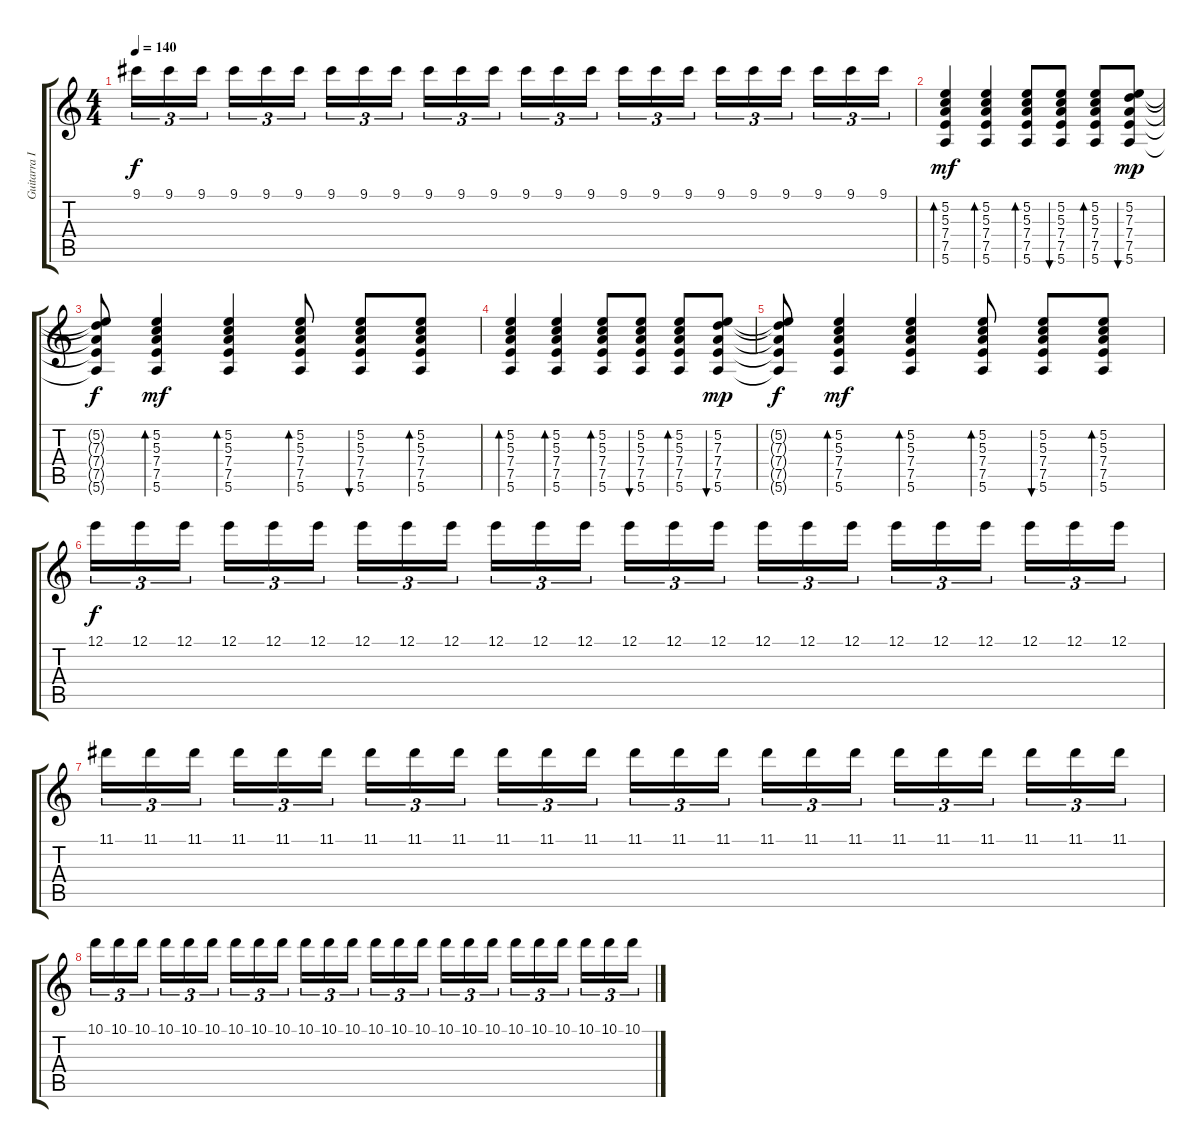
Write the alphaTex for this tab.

\track ("Guitarra I" "Guitarra I") {instrument acousticguitarsteel}
\staff {score tabs}
\tuning (E4 B3 G3 D3 A2 E2) {hide}
\ts (4 4)
\tempo 140
\clef g2
\ks c
9.1.16{tu (3 2) dy f} 9.1.16{tu (3 2)} 9.1.16{tu (3 2) beam splitsecondary} 9.1.16{tu (3 2)} 9.1.16{tu (3 2)} 9.1.16{tu (3 2)} 9.1.16{tu (3 2)} 9.1.16{tu (3 2)} 9.1.16{tu (3 2) beam splitsecondary} 9.1.16{tu (3 2)} 9.1.16{tu (3 2)} 9.1.16{tu (3 2)} 9.1.16{tu (3 2)} 9.1.16{tu (3 2)} 9.1.16{tu (3 2) beam splitsecondary} 9.1.16{tu (3 2)} 9.1.16{tu (3 2)} 9.1.16{tu (3 2)} 9.1.16{tu (3 2)} 9.1.16{tu (3 2)} 9.1.16{tu (3 2) beam splitsecondary} 9.1.16{tu (3 2)} 9.1.16{tu (3 2)} 9.1.16{tu (3 2)} |
(5.2 5.3 7.4 7.5 5.6).4{bd 30 dy mf} (5.2 5.3 7.4 7.5 5.6).4{bd 30} (5.2 5.3 7.4 7.5 5.6).8{bd 30} (5.2 5.3 7.4 7.5 5.6).8{bu 30} (5.2 5.3 7.4 7.5 5.6).8{bd 30} (5.2 7.3 7.4 7.5 5.6).8{bu 30 dy mp} |
(5.2{t} 7.3{t} 7.4{t} 7.5{t} 5.6{t}).8{dy f} (5.2 5.3 7.4 7.5 5.6).4{bd 30 dy mf} (5.2 5.3 7.4 7.5 5.6).4{bd 30} (5.2 5.3 7.4 7.5 5.6).8{bd 30} (5.2 5.3 7.4 7.5 5.6).8{bu 30} (5.2 5.3 7.4 7.5 5.6).8{bd 30} |
(5.2 5.3 7.4 7.5 5.6).4{bd 30} (5.2 5.3 7.4 7.5 5.6).4{bd 30} (5.2 5.3 7.4 7.5 5.6).8{bd 30} (5.2 5.3 7.4 7.5 5.6).8{bu 30} (5.2 5.3 7.4 7.5 5.6).8{bd 30} (5.2 7.3 7.4 7.5 5.6).8{bu 30 dy mp} |
(5.2{t} 7.3{t} 7.4{t} 7.5{t} 5.6{t}).8{dy f} (5.2 5.3 7.4 7.5 5.6).4{bd 30 dy mf} (5.2 5.3 7.4 7.5 5.6).4{bd 30} (5.2 5.3 7.4 7.5 5.6).8{bd 30} (5.2 5.3 7.4 7.5 5.6).8{bu 30} (5.2 5.3 7.4 7.5 5.6).8{bd 30} |
12.1.16{tu (3 2) dy f} 12.1.16{tu (3 2)} 12.1.16{tu (3 2) beam splitsecondary} 12.1.16{tu (3 2)} 12.1.16{tu (3 2)} 12.1.16{tu (3 2)} 12.1.16{tu (3 2)} 12.1.16{tu (3 2)} 12.1.16{tu (3 2) beam splitsecondary} 12.1.16{tu (3 2)} 12.1.16{tu (3 2)} 12.1.16{tu (3 2)} 12.1.16{tu (3 2)} 12.1.16{tu (3 2)} 12.1.16{tu (3 2) beam splitsecondary} 12.1.16{tu (3 2)} 12.1.16{tu (3 2)} 12.1.16{tu (3 2)} 12.1.16{tu (3 2)} 12.1.16{tu (3 2)} 12.1.16{tu (3 2) beam splitsecondary} 12.1.16{tu (3 2)} 12.1.16{tu (3 2)} 12.1.16{tu (3 2)} |
11.1.16{tu (3 2)} 11.1.16{tu (3 2)} 11.1.16{tu (3 2) beam splitsecondary} 11.1.16{tu (3 2)} 11.1.16{tu (3 2)} 11.1.16{tu (3 2)} 11.1.16{tu (3 2)} 11.1.16{tu (3 2)} 11.1.16{tu (3 2) beam splitsecondary} 11.1.16{tu (3 2)} 11.1.16{tu (3 2)} 11.1.16{tu (3 2)} 11.1.16{tu (3 2)} 11.1.16{tu (3 2)} 11.1.16{tu (3 2) beam splitsecondary} 11.1.16{tu (3 2)} 11.1.16{tu (3 2)} 11.1.16{tu (3 2)} 11.1.16{tu (3 2)} 11.1.16{tu (3 2)} 11.1.16{tu (3 2) beam splitsecondary} 11.1.16{tu (3 2)} 11.1.16{tu (3 2)} 11.1.16{tu (3 2)} |
10.1.16{tu (3 2)} 10.1.16{tu (3 2)} 10.1.16{tu (3 2) beam splitsecondary} 10.1.16{tu (3 2)} 10.1.16{tu (3 2)} 10.1.16{tu (3 2)} 10.1.16{tu (3 2)} 10.1.16{tu (3 2)} 10.1.16{tu (3 2) beam splitsecondary} 10.1.16{tu (3 2)} 10.1.16{tu (3 2)} 10.1.16{tu (3 2)} 10.1.16{tu (3 2)} 10.1.16{tu (3 2)} 10.1.16{tu (3 2) beam splitsecondary} 10.1.16{tu (3 2)} 10.1.16{tu (3 2)} 10.1.16{tu (3 2)} 10.1.16{tu (3 2)} 10.1.16{tu (3 2)} 10.1.16{tu (3 2) beam splitsecondary} 10.1.16{tu (3 2)} 10.1.16{tu (3 2)} 10.1.16{tu (3 2)}
